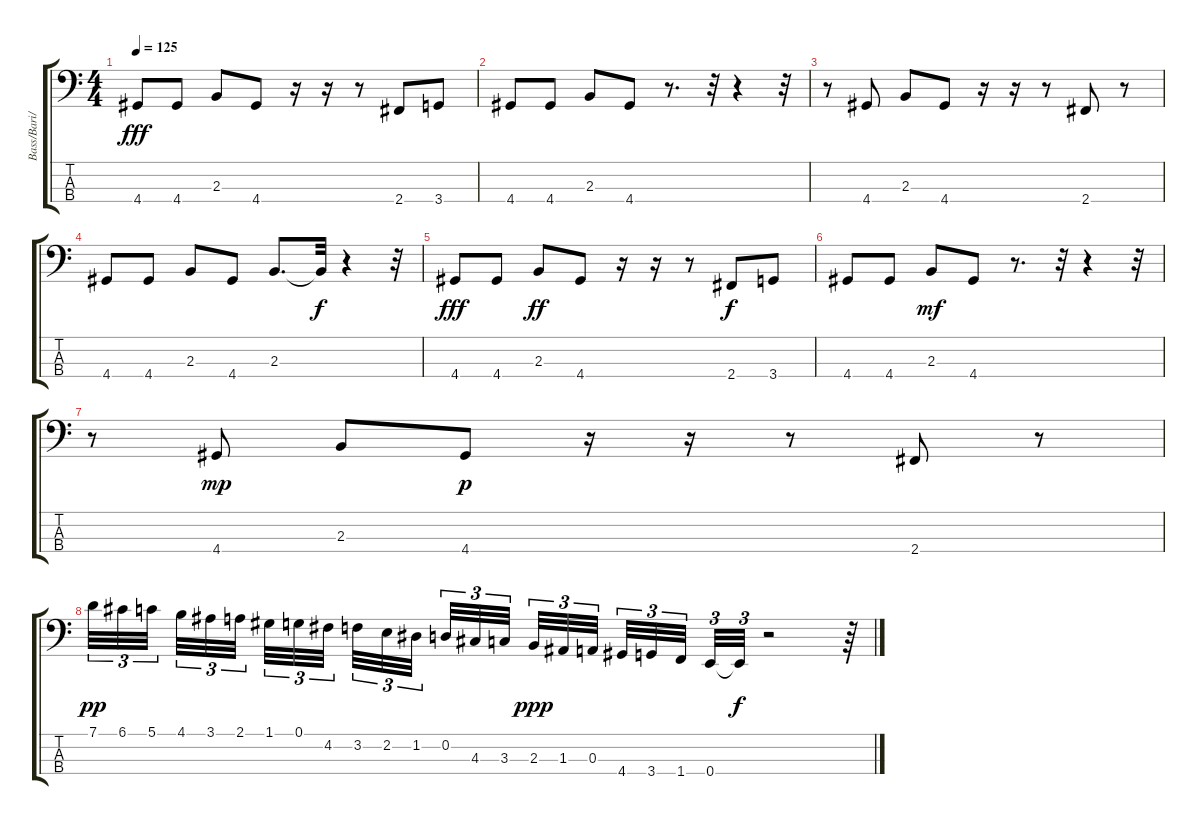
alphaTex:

\track ("Bass/Bari/Roll" "Bass/Bari/") {instrument electricguitarclean}
\staff {score tabs}
\tuning (G2 D2 A1 E1) {hide}
\ts (4 4)
\tempo 125
\clef f4
\ks c
4.4.8{dy fff instrument electricbassfinger} 4.4.8 2.3.8 4.4.8 r.16 r.16 r.8 2.4.8 3.4.8 |
4.4.8 4.4.8 2.3.8 4.4.8 r.8{d} r.32 r.4 r.32 |
r.8 4.4.8 2.3.8 4.4.8 r.16 r.16 r.8 2.4.8 r.8 |
4.4.8 4.4.8 2.3.8 4.4.8 2.3.8{d} 2.3{t}.32{dy f} r.4 r.32 |
4.4.8{dy fff} 4.4.8 2.3.8{dy ff} 4.4.8 r.16 r.16 r.8 2.4.8{dy f} 3.4.8 |
4.4.8 4.4.8 2.3.8{dy mf} 4.4.8 r.8{d} r.32 r.4 r.32 |
r.8 4.4.8{dy mp} 2.3.8 4.4.8{dy p} r.16 r.16 r.8 2.4.8 r.8 |
7.1.32{tu (3 2) dy pp instrument lead1square} 6.1.32{tu (3 2)} 5.1.32{tu (3 2) beam splitsecondary} 4.1.32{tu (3 2)} 3.1.32{tu (3 2)} 2.1.32{tu (3 2) beam splitsecondary} 1.1.32{tu (3 2)} 0.1.32{tu (3 2)} 4.2.32{tu (3 2) beam splitsecondary} 3.2.32{tu (3 2)} 2.2.32{tu (3 2)} 1.2.32{tu (3 2)} 0.2.32{tu (3 2)} 4.3.32{tu (3 2)} 3.3.32{tu (3 2) beam splitsecondary} 2.3.32{tu (3 2) dy ppp} 1.3.32{tu (3 2)} 0.3.32{tu (3 2) beam splitsecondary} 4.4.32{tu (3 2)} 3.4.32{tu (3 2)} 1.4.32{tu (3 2) beam splitsecondary} 0.4.32{tu (3 2)} 0.4{t}.32{tu (3 2) dy f} r.2 r.64
